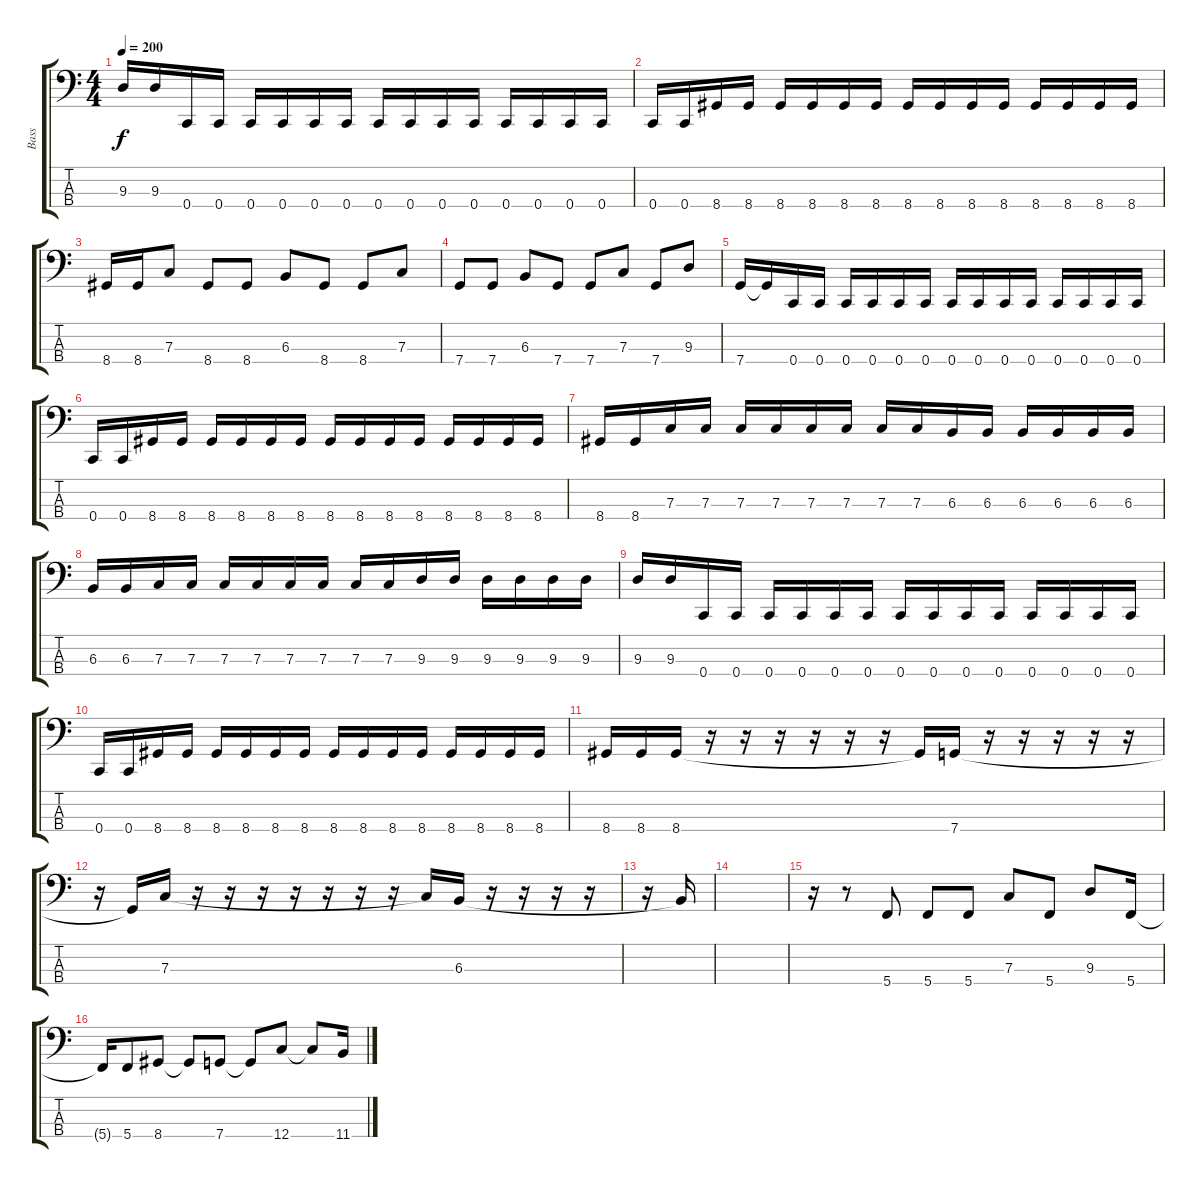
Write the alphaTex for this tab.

\track ("Bass" "Bass") {instrument electricbasspick}
\staff {score tabs}
\tuning (Eb2 Bb1 F1 C1) {hide}
\ts (4 4)
\tempo 200
\clef f4
\ks c
9.3.16{dy f} 9.3.16 0.4.16 0.4.16 0.4.16 0.4.16 0.4.16 0.4.16 0.4.16 0.4.16 0.4.16 0.4.16 0.4.16 0.4.16 0.4.16 0.4.16 |
0.4.16 0.4.16 8.4.16 8.4.16 8.4.16 8.4.16 8.4.16 8.4.16 8.4.16 8.4.16 8.4.16 8.4.16 8.4.16 8.4.16 8.4.16 8.4.16 |
8.4.16 8.4.16 7.3.8 8.4.8 8.4.8 6.3.8 8.4.8 8.4.8 7.3.8 |
7.4.8 7.4.8 6.3.8 7.4.8 7.4.8 7.3.8 7.4.8 9.3.8 |
7.4.16 7.4{t}.16 0.4.16 0.4.16 0.4.16 0.4.16 0.4.16 0.4.16 0.4.16 0.4.16 0.4.16 0.4.16 0.4.16 0.4.16 0.4.16 0.4.16 |
0.4.16 0.4.16 8.4.16 8.4.16 8.4.16 8.4.16 8.4.16 8.4.16 8.4.16 8.4.16 8.4.16 8.4.16 8.4.16 8.4.16 8.4.16 8.4.16 |
8.4.16 8.4.16 7.3.16 7.3.16 7.3.16 7.3.16 7.3.16 7.3.16 7.3.16 7.3.16 6.3.16 6.3.16 6.3.16 6.3.16 6.3.16 6.3.16 |
6.3.16 6.3.16 7.3.16 7.3.16 7.3.16 7.3.16 7.3.16 7.3.16 7.3.16 7.3.16 9.3.16 9.3.16 9.3.16 9.3.16 9.3.16 9.3.16 |
9.3.16 9.3.16 0.4.16 0.4.16 0.4.16 0.4.16 0.4.16 0.4.16 0.4.16 0.4.16 0.4.16 0.4.16 0.4.16 0.4.16 0.4.16 0.4.16 |
0.4.16 0.4.16 8.4.16 8.4.16 8.4.16 8.4.16 8.4.16 8.4.16 8.4.16 8.4.16 8.4.16 8.4.16 8.4.16 8.4.16 8.4.16 8.4.16 |
8.4.16 8.4.16 8.4.16 r.16 r.16 r.16 r.16 r.16 r.16 8.4{t}.16 7.4.16 r.16 r.16 r.16 r.16 r.16 |
r.16 7.4{t}.16 7.3.16 r.16 r.16 r.16 r.16 r.16 r.16 r.16 7.3{t}.16 6.3.16 r.16 r.16 r.16 r.16 |
r.16 6.3{t}.16 |
|
r.16 r.8 5.4.8 5.4.8 5.4.8 7.3.8 5.4.8 9.3.8 5.4.16 |
5.4{t}.16 5.4.8 8.4.8 8.4{t}.8 7.4.8 7.4{t}.8 12.4.8 12.4{t}.8 11.4.16
